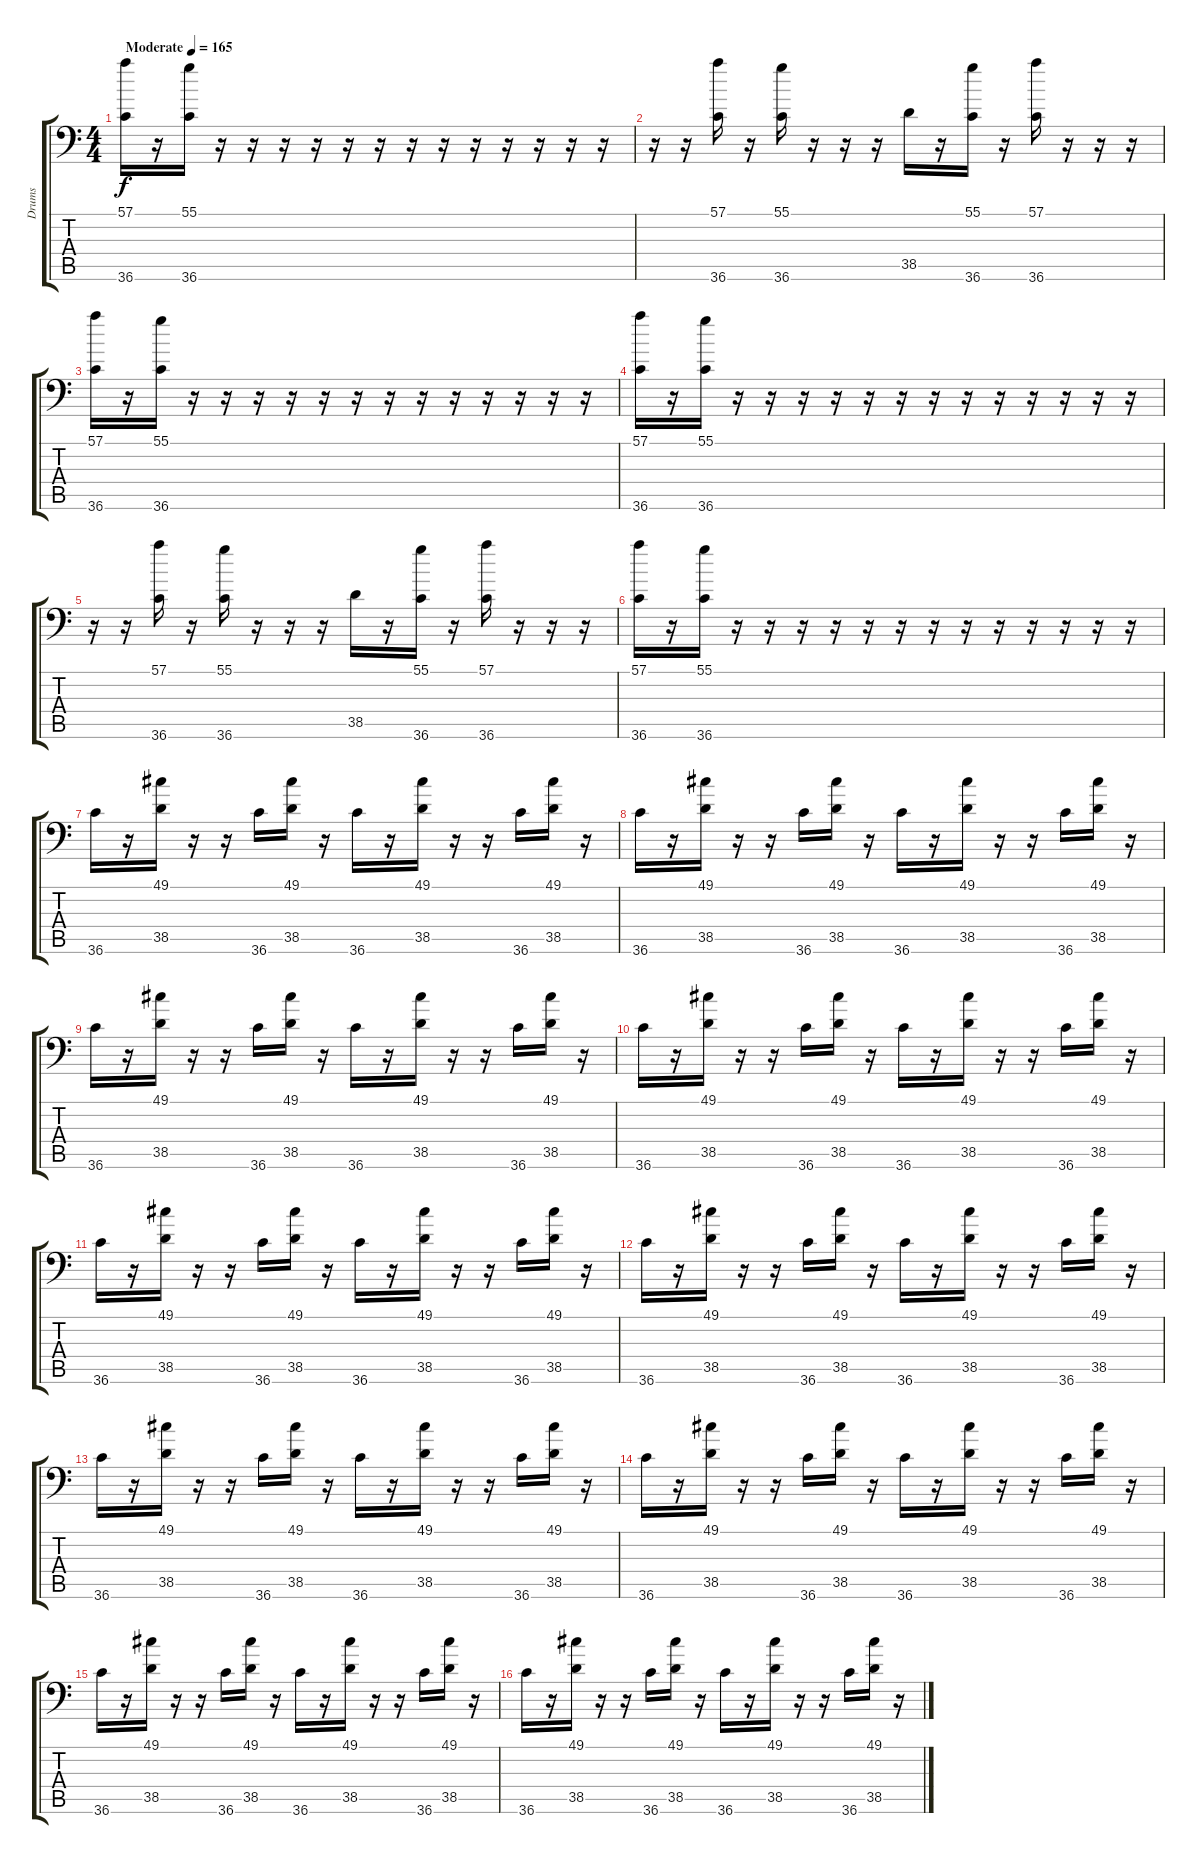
\track ("Drums" "Drums") {instrument acousticgrandpiano}
\staff {score tabs}
\tuning (C-1 C-1 C-1 C-1 C-1 C-1) {hide}
\ts (4 4)
\tempo (165 "Moderate")
\clef f4
\ks c
(57.1 36.6).16{dy f instrument acousticgrandpiano} r.16 (55.1 36.6).16 r.16 r.16 r.16 r.16 r.16 r.16 r.16 r.16 r.16 r.16 r.16 r.16 r.16 |
r.16 r.16 (57.1 36.6).16 r.16 (55.1 36.6).16 r.16 r.16 r.16 38.5.16 r.16 (55.1 36.6).16 r.16 (57.1 36.6).16 r.16 r.16 r.16 |
(57.1 36.6).16 r.16 (55.1 36.6).16 r.16 r.16 r.16 r.16 r.16 r.16 r.16 r.16 r.16 r.16 r.16 r.16 r.16 |
(57.1 36.6).16 r.16 (55.1 36.6).16 r.16 r.16 r.16 r.16 r.16 r.16 r.16 r.16 r.16 r.16 r.16 r.16 r.16 |
r.16 r.16 (57.1 36.6).16 r.16 (55.1 36.6).16 r.16 r.16 r.16 38.5.16 r.16 (55.1 36.6).16 r.16 (57.1 36.6).16 r.16 r.16 r.16 |
(57.1 36.6).16 r.16 (55.1 36.6).16 r.16 r.16 r.16 r.16 r.16 r.16 r.16 r.16 r.16 r.16 r.16 r.16 r.16 |
36.6.16 r.16 (49.1 38.5).16 r.16 r.16 36.6.16 (49.1 38.5).16 r.16 36.6.16 r.16 (49.1 38.5).16 r.16 r.16 36.6.16 (49.1 38.5).16 r.16 |
36.6.16 r.16 (49.1 38.5).16 r.16 r.16 36.6.16 (49.1 38.5).16 r.16 36.6.16 r.16 (49.1 38.5).16 r.16 r.16 36.6.16 (49.1 38.5).16 r.16 |
36.6.16 r.16 (49.1 38.5).16 r.16 r.16 36.6.16 (49.1 38.5).16 r.16 36.6.16 r.16 (49.1 38.5).16 r.16 r.16 36.6.16 (49.1 38.5).16 r.16 |
36.6.16 r.16 (49.1 38.5).16 r.16 r.16 36.6.16 (49.1 38.5).16 r.16 36.6.16 r.16 (49.1 38.5).16 r.16 r.16 36.6.16 (49.1 38.5).16 r.16 |
36.6.16 r.16 (49.1 38.5).16 r.16 r.16 36.6.16 (49.1 38.5).16 r.16 36.6.16 r.16 (49.1 38.5).16 r.16 r.16 36.6.16 (49.1 38.5).16 r.16 |
36.6.16 r.16 (49.1 38.5).16 r.16 r.16 36.6.16 (49.1 38.5).16 r.16 36.6.16 r.16 (49.1 38.5).16 r.16 r.16 36.6.16 (49.1 38.5).16 r.16 |
36.6.16 r.16 (49.1 38.5).16 r.16 r.16 36.6.16 (49.1 38.5).16 r.16 36.6.16 r.16 (49.1 38.5).16 r.16 r.16 36.6.16 (49.1 38.5).16 r.16 |
36.6.16 r.16 (49.1 38.5).16 r.16 r.16 36.6.16 (49.1 38.5).16 r.16 36.6.16 r.16 (49.1 38.5).16 r.16 r.16 36.6.16 (49.1 38.5).16 r.16 |
36.6.16 r.16 (49.1 38.5).16 r.16 r.16 36.6.16 (49.1 38.5).16 r.16 36.6.16 r.16 (49.1 38.5).16 r.16 r.16 36.6.16 (49.1 38.5).16 r.16 |
36.6.16 r.16 (49.1 38.5).16 r.16 r.16 36.6.16 (49.1 38.5).16 r.16 36.6.16 r.16 (49.1 38.5).16 r.16 r.16 36.6.16 (49.1 38.5).16 r.16
